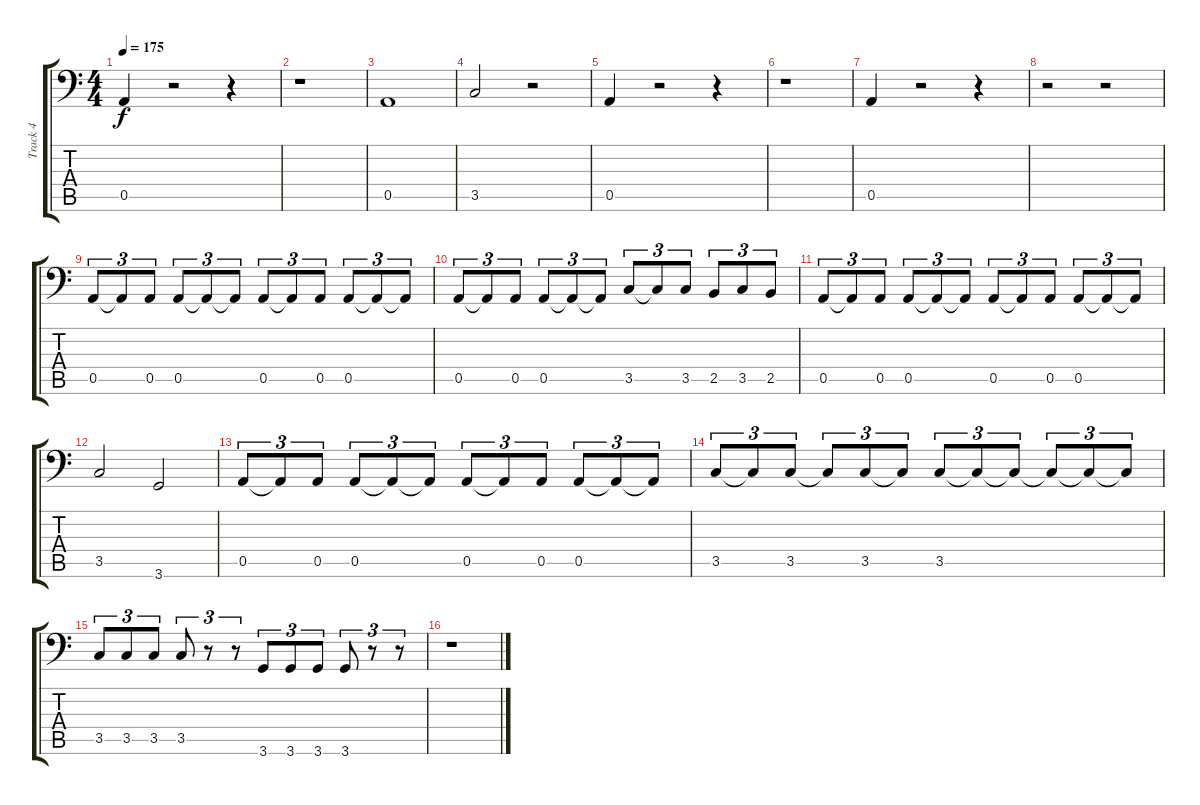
\track ("Track 4" "Track 4") {instrument electricbassfinger}
\staff {score tabs}
\tuning (E3 B2 G2 D2 A1 E1) {hide}
\ts (4 4)
\tempo 175
\clef f4
\ks c
0.5.4{dy f instrument electricbassfinger} r.2 r.4 |
r.1 |
0.5.1 |
3.5.2 r.2 |
0.5.4 r.2 r.4 |
r.1 |
0.5.4 r.2 r.4 |
r.2 r.2 |
0.5.8{tu (3 2)} 0.5{t}.8{tu (3 2)} 0.5.8{tu (3 2)} 0.5.8{tu (3 2)} 0.5{t}.8{tu (3 2)} 0.5{t}.8{tu (3 2)} 0.5.8{tu (3 2)} 0.5{t}.8{tu (3 2)} 0.5.8{tu (3 2)} 0.5.8{tu (3 2)} 0.5{t}.8{tu (3 2)} 0.5{t}.8{tu (3 2)} |
0.5.8{tu (3 2)} 0.5{t}.8{tu (3 2)} 0.5.8{tu (3 2)} 0.5.8{tu (3 2)} 0.5{t}.8{tu (3 2)} 0.5{t}.8{tu (3 2)} 3.5.8{tu (3 2)} 3.5{t}.8{tu (3 2)} 3.5.8{tu (3 2)} 2.5.8{tu (3 2)} 3.5.8{tu (3 2)} 2.5.8{tu (3 2)} |
0.5.8{tu (3 2)} 0.5{t}.8{tu (3 2)} 0.5.8{tu (3 2)} 0.5.8{tu (3 2)} 0.5{t}.8{tu (3 2)} 0.5{t}.8{tu (3 2)} 0.5.8{tu (3 2)} 0.5{t}.8{tu (3 2)} 0.5.8{tu (3 2)} 0.5.8{tu (3 2)} 0.5{t}.8{tu (3 2)} 0.5{t}.8{tu (3 2)} |
3.5.2 3.6.2 |
0.5.8{tu (3 2)} 0.5{t}.8{tu (3 2)} 0.5.8{tu (3 2)} 0.5.8{tu (3 2)} 0.5{t}.8{tu (3 2)} 0.5{t}.8{tu (3 2)} 0.5.8{tu (3 2)} 0.5{t}.8{tu (3 2)} 0.5.8{tu (3 2)} 0.5.8{tu (3 2)} 0.5{t}.8{tu (3 2)} 0.5{t}.8{tu (3 2)} |
3.5.8{tu (3 2)} 3.5{t}.8{tu (3 2)} 3.5.8{tu (3 2)} 3.5{t}.8{tu (3 2)} 3.5.8{tu (3 2)} 3.5{t}.8{tu (3 2)} 3.5.8{tu (3 2)} 3.5{t}.8{tu (3 2)} 3.5{t}.8{tu (3 2)} 3.5{t}.8{tu (3 2)} 3.5{t}.8{tu (3 2)} 3.5{t}.8{tu (3 2)} |
3.5.8{tu (3 2)} 3.5.8{tu (3 2)} 3.5.8{tu (3 2)} 3.5.8{tu (3 2)} r.8{tu (3 2)} r.8{tu (3 2)} 3.6.8{tu (3 2)} 3.6.8{tu (3 2)} 3.6.8{tu (3 2)} 3.6.8{tu (3 2)} r.8{tu (3 2)} r.8{tu (3 2)} |
r.1
